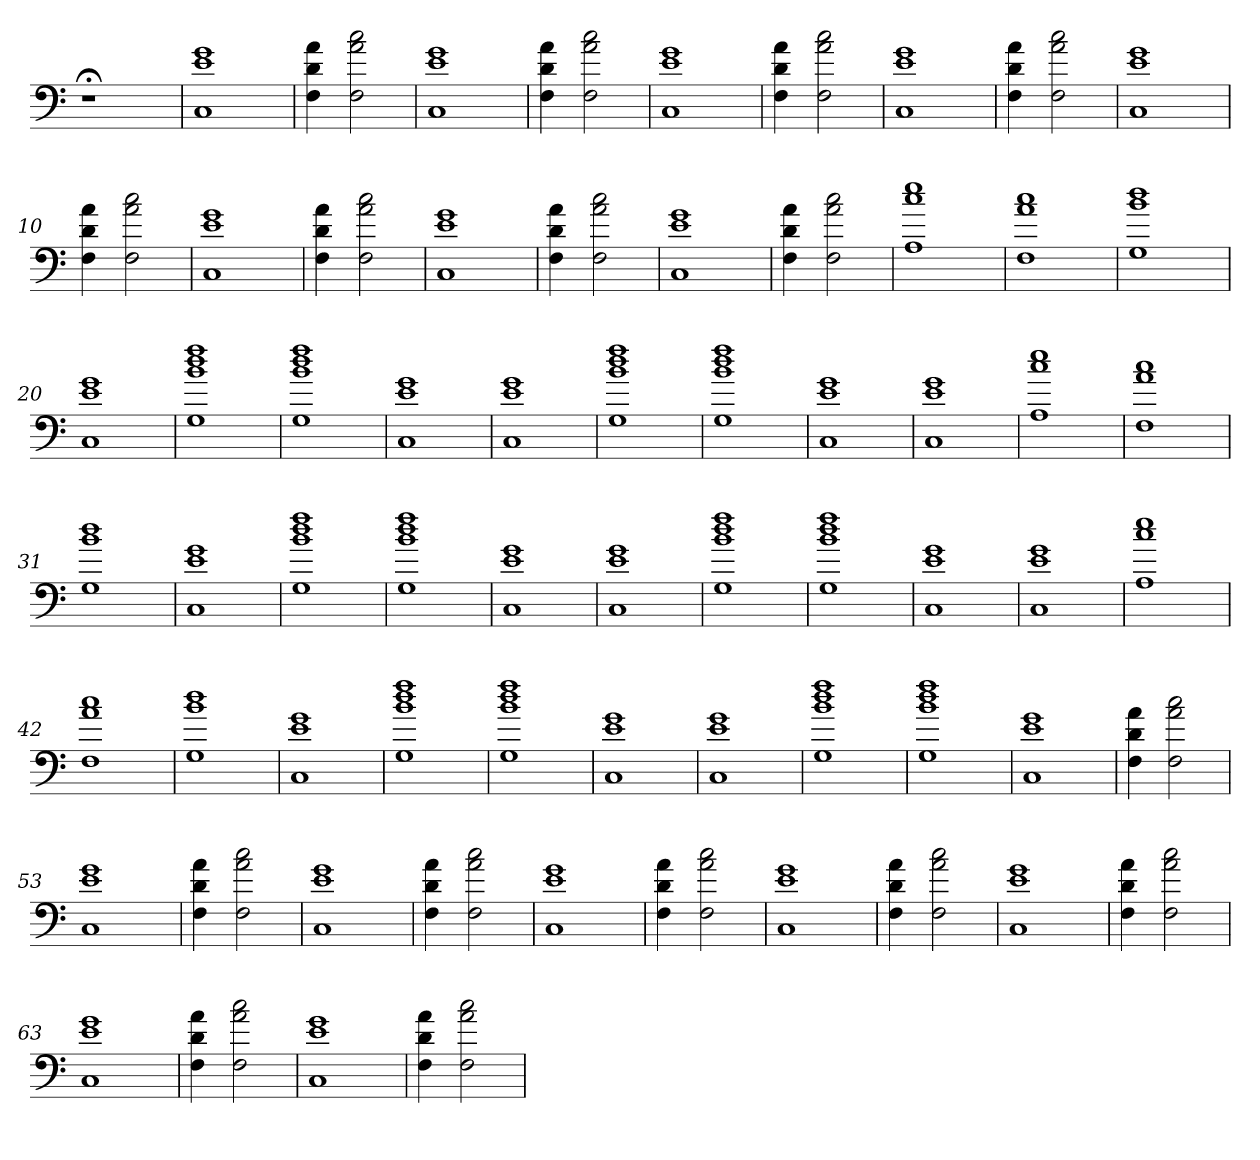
**kern
*part1
*staff1
=
1r;<
=1
1C 1e 1g
=2
4F 4d 4a
2F 2a 2cc
=3
1C 1e 1g
=4
4F 4d 4a
2F 2a 2cc
=5
1C 1e 1g
=6
4F 4d 4a
2F 2a 2cc
=7
1C 1e 1g
=8
4F 4d 4a
2F 2a 2cc
=9
1C 1e 1g
=10
4F 4d 4a
2F 2a 2cc
=11
1C 1e 1g
=12
4F 4d 4a
2F 2a 2cc
=13
1C 1e 1g
=14
4F 4d 4a
2F 2a 2cc
=15
1C 1e 1g
=16
4F 4d 4a
2F 2a 2cc
=17
1A 1cc 1ee
=18
1F 1a 1cc
=19
1G 1b 1dd
=20
1C 1e 1g
=21
1G 1b 1dd 1ff
=22
1G 1b 1dd 1ff
=23
1C 1e 1g
=24
1C 1e 1g
=25
1G 1b 1dd 1ff
=26
1G 1b 1dd 1ff
=27
1C 1e 1g
=28
1C 1e 1g
=29
1A 1cc 1ee
=30
1F 1a 1cc
=31
1G 1b 1dd
=32
1C 1e 1g
=33
1G 1b 1dd 1ff
=34
1G 1b 1dd 1ff
=35
1C 1e 1g
=36
1C 1e 1g
=37
1G 1b 1dd 1ff
=38
1G 1b 1dd 1ff
=39
1C 1e 1g
=40
1C 1e 1g
=41
1A 1cc 1ee
=42
1F 1a 1cc
=43
1G 1b 1dd
=44
1C 1e 1g
=45
1G 1b 1dd 1ff
=46
1G 1b 1dd 1ff
=47
1C 1e 1g
=48
1C 1e 1g
=49
1G 1b 1dd 1ff
=50
1G 1b 1dd 1ff
=51
1C 1e 1g
=52
4F 4d 4a
2F 2a 2cc
=53
1C 1e 1g
=54
4F 4d 4a
2F 2a 2cc
=55
1C 1e 1g
=56
4F 4d 4a
2F 2a 2cc
=57
1C 1e 1g
=58
4F 4d 4a
2F 2a 2cc
=59
1C 1e 1g
=60
4F 4d 4a
2F 2a 2cc
=61
1C 1e 1g
=62
4F 4d 4a
2F 2a 2cc
=63
1C 1e 1g
=64
4F 4d 4a
2F 2a 2cc
=65
1C 1e 1g
=66
4F 4d 4a
2F 2a 2cc
=
*-
